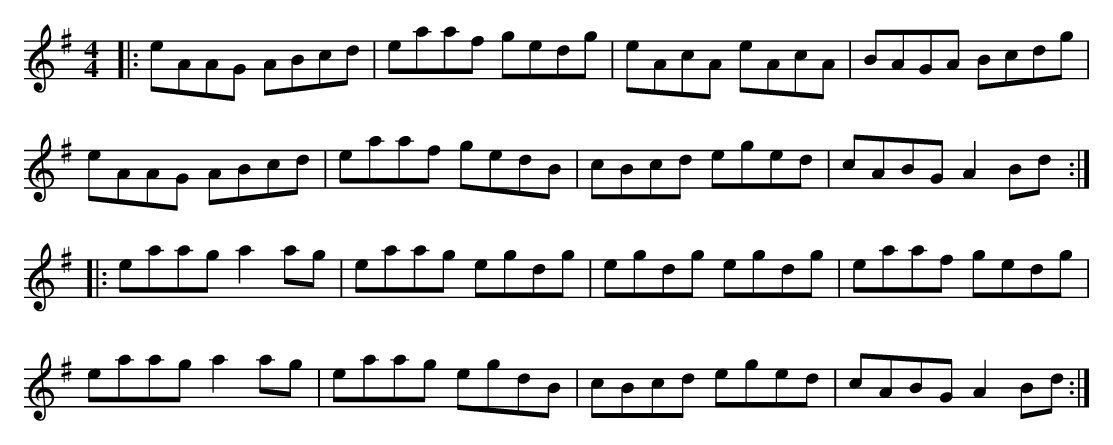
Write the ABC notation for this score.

X:1
M:4/4
K:Ador
|:eAAG ABcd|eaaf gedg|eAcA eAcA|BAGA Bcdg|
eAAG ABcd|eaaf gedB|cBcd eged|cABG A2Bd:|
|:eaag a2ag|eaag egdg|egdg egdg|eaaf gedg|
eaag a2ag|eaag egdB|cBcd eged|cABG A2Bd:|
